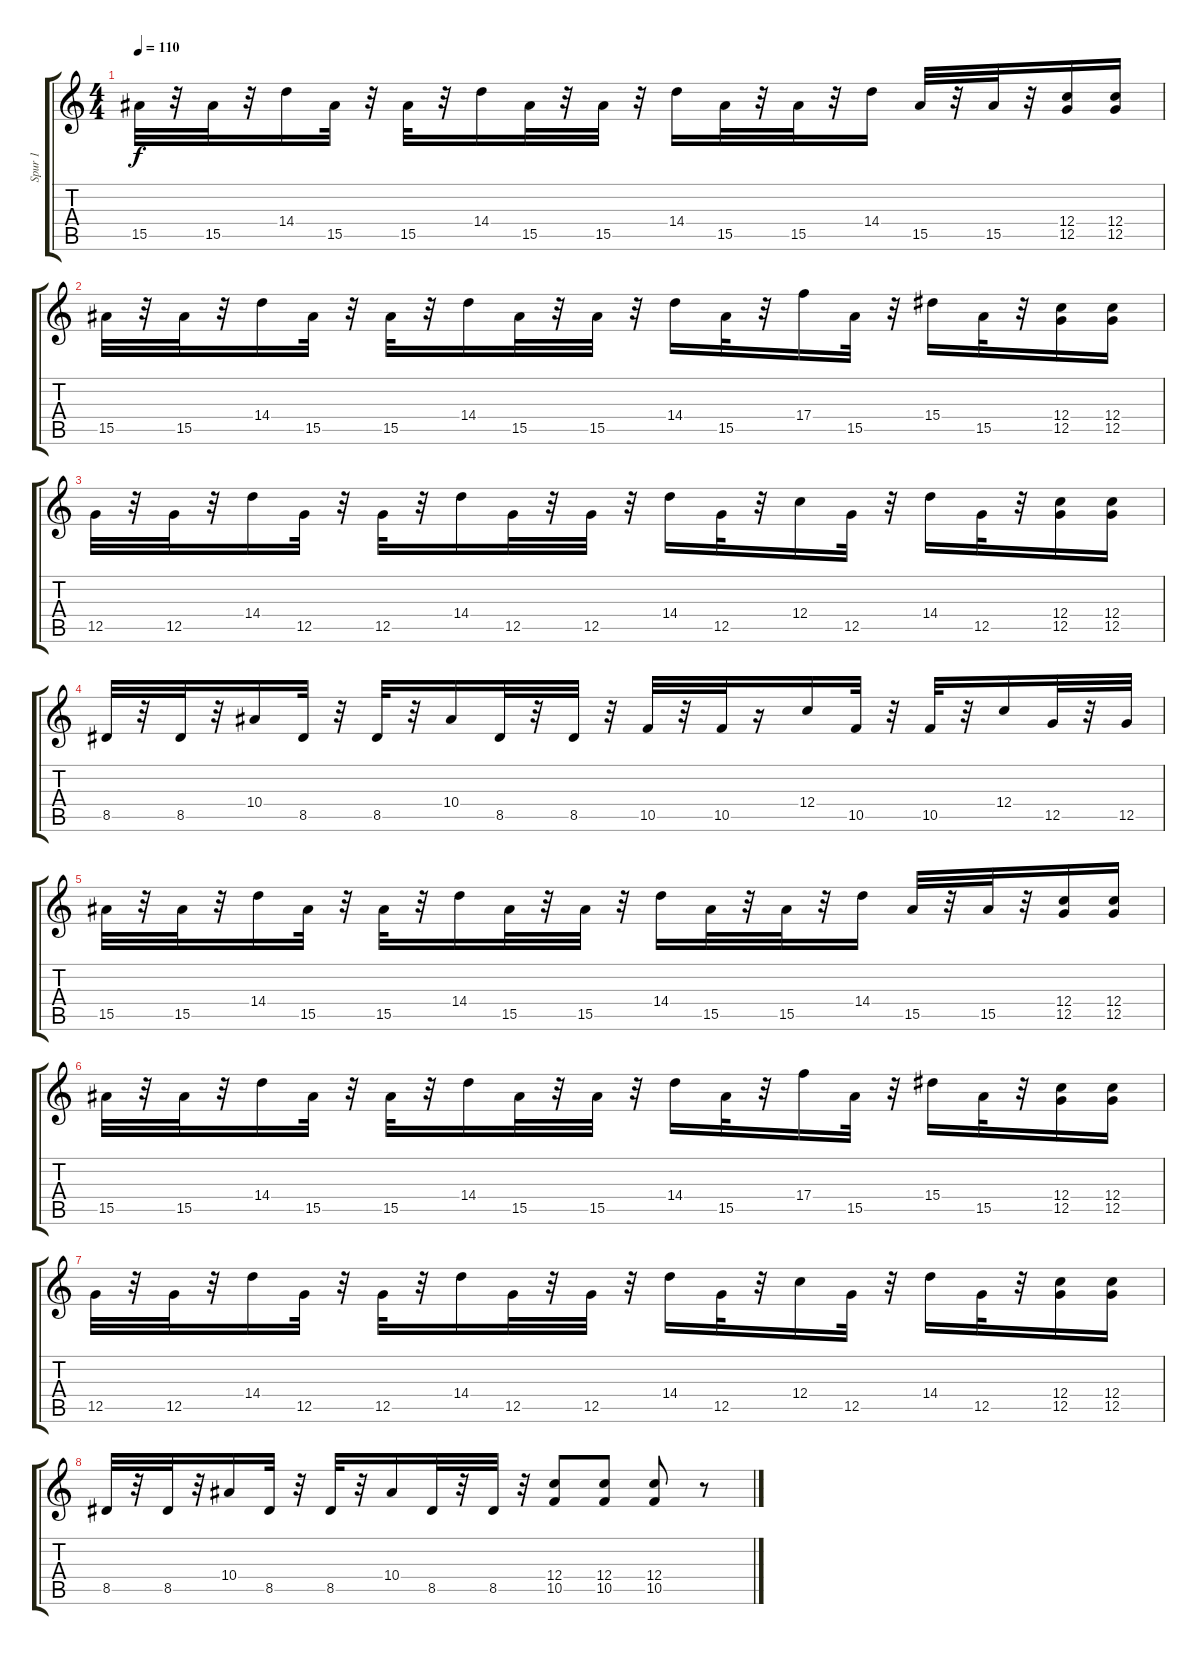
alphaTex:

\track ("Spur 1" "Spur 1") {instrument distortionguitar}
\staff {score tabs}
\tuning (D4 A3 F3 C3 G2 D2) {hide}
\ts (4 4)
\tempo 110
\clef g2
\ks c
15.5.32{dy f instrument distortionguitar} r.32 15.5.32 r.32 14.4.16 15.5.32 r.32 15.5.32 r.32 14.4.16 15.5.32 r.32 15.5.32 r.32 14.4.16 15.5.32 r.32 15.5.32 r.32 14.4.16 15.5.32 r.32 15.5.32 r.32 (12.4 12.5).16 (12.4 12.5).16 |
15.5.32 r.32 15.5.32 r.32 14.4.16 15.5.32 r.32 15.5.32 r.32 14.4.16 15.5.32 r.32 15.5.32 r.32 14.4.16 15.5.32 r.32 17.4.16 15.5.32 r.32 15.4.16 15.5.32 r.32 (12.4 12.5).16 (12.4 12.5).16 |
12.5.32 r.32 12.5.32 r.32 14.4.16 12.5.32 r.32 12.5.32 r.32 14.4.16 12.5.32 r.32 12.5.32 r.32 14.4.16 12.5.32 r.32 12.4.16 12.5.32 r.32 14.4.16 12.5.32 r.32 (12.4 12.5).16 (12.4 12.5).16 |
8.5.32 r.32 8.5.32 r.32 10.4.16 8.5.32 r.32 8.5.32 r.32 10.4.16 8.5.32 r.32 8.5.32 r.32 10.5.32 r.32 10.5.32 r.16 12.4.16 10.5.32 r.32 10.5.32 r.32 12.4.16 12.5.32 r.32 12.5.32 |
15.5.32 r.32 15.5.32 r.32 14.4.16 15.5.32 r.32 15.5.32 r.32 14.4.16 15.5.32 r.32 15.5.32 r.32 14.4.16 15.5.32 r.32 15.5.32 r.32 14.4.16 15.5.32 r.32 15.5.32 r.32 (12.4 12.5).16 (12.4 12.5).16 |
15.5.32 r.32 15.5.32 r.32 14.4.16 15.5.32 r.32 15.5.32 r.32 14.4.16 15.5.32 r.32 15.5.32 r.32 14.4.16 15.5.32 r.32 17.4.16 15.5.32 r.32 15.4.16 15.5.32 r.32 (12.4 12.5).16 (12.4 12.5).16 |
12.5.32 r.32 12.5.32 r.32 14.4.16 12.5.32 r.32 12.5.32 r.32 14.4.16 12.5.32 r.32 12.5.32 r.32 14.4.16 12.5.32 r.32 12.4.16 12.5.32 r.32 14.4.16 12.5.32 r.32 (12.4 12.5).16 (12.4 12.5).16 |
8.5.32 r.32 8.5.32 r.32 10.4.16 8.5.32 r.32 8.5.32 r.32 10.4.16 8.5.32 r.32 8.5.32 r.32 (12.4 10.5).8 (12.4 10.5).8 (12.4 10.5).8 r.8
